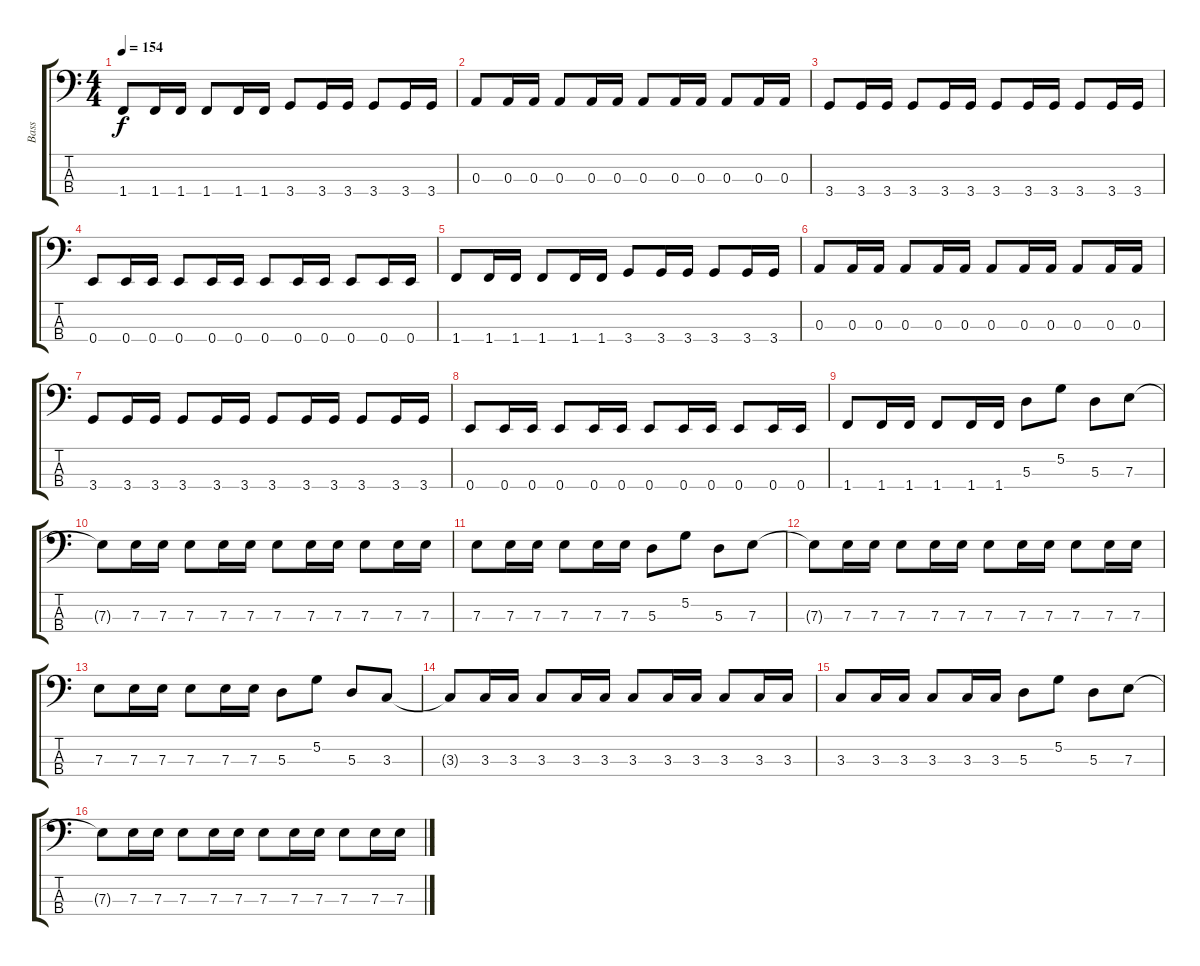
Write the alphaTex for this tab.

\track ("Bass" "Bass") {instrument electricbasspick}
\staff {score tabs}
\tuning (G2 D2 A1 E1) {hide}
\ts (4 4)
\tempo 154
\clef f4
\ks c
1.4.8{dy f} 1.4.16 1.4.16 1.4.8 1.4.16 1.4.16 3.4.8 3.4.16 3.4.16 3.4.8 3.4.16 3.4.16 |
0.3.8 0.3.16 0.3.16 0.3.8 0.3.16 0.3.16 0.3.8 0.3.16 0.3.16 0.3.8 0.3.16 0.3.16 |
3.4.8 3.4.16 3.4.16 3.4.8 3.4.16 3.4.16 3.4.8 3.4.16 3.4.16 3.4.8 3.4.16 3.4.16 |
0.4.8 0.4.16 0.4.16 0.4.8 0.4.16 0.4.16 0.4.8 0.4.16 0.4.16 0.4.8 0.4.16 0.4.16 |
1.4.8 1.4.16 1.4.16 1.4.8 1.4.16 1.4.16 3.4.8 3.4.16 3.4.16 3.4.8 3.4.16 3.4.16 |
0.3.8 0.3.16 0.3.16 0.3.8 0.3.16 0.3.16 0.3.8 0.3.16 0.3.16 0.3.8 0.3.16 0.3.16 |
3.4.8 3.4.16 3.4.16 3.4.8 3.4.16 3.4.16 3.4.8 3.4.16 3.4.16 3.4.8 3.4.16 3.4.16 |
0.4.8 0.4.16 0.4.16 0.4.8 0.4.16 0.4.16 0.4.8 0.4.16 0.4.16 0.4.8 0.4.16 0.4.16 |
1.4.8 1.4.16 1.4.16 1.4.8 1.4.16 1.4.16 5.3.8 5.2.8 5.3.8 7.3.8 |
7.3{t}.8 7.3.16 7.3.16 7.3.8 7.3.16 7.3.16 7.3.8 7.3.16 7.3.16 7.3.8 7.3.16 7.3.16 |
7.3.8 7.3.16 7.3.16 7.3.8 7.3.16 7.3.16 5.3.8 5.2.8 5.3.8 7.3.8 |
7.3{t}.8 7.3.16 7.3.16 7.3.8 7.3.16 7.3.16 7.3.8 7.3.16 7.3.16 7.3.8 7.3.16 7.3.16 |
7.3.8 7.3.16 7.3.16 7.3.8 7.3.16 7.3.16 5.3.8 5.2.8 5.3.8 3.3.8 |
3.3{t}.8 3.3.16 3.3.16 3.3.8 3.3.16 3.3.16 3.3.8 3.3.16 3.3.16 3.3.8 3.3.16 3.3.16 |
3.3.8 3.3.16 3.3.16 3.3.8 3.3.16 3.3.16 5.3.8 5.2.8 5.3.8 7.3.8 |
7.3{t}.8 7.3.16 7.3.16 7.3.8 7.3.16 7.3.16 7.3.8 7.3.16 7.3.16 7.3.8 7.3.16 7.3.16
